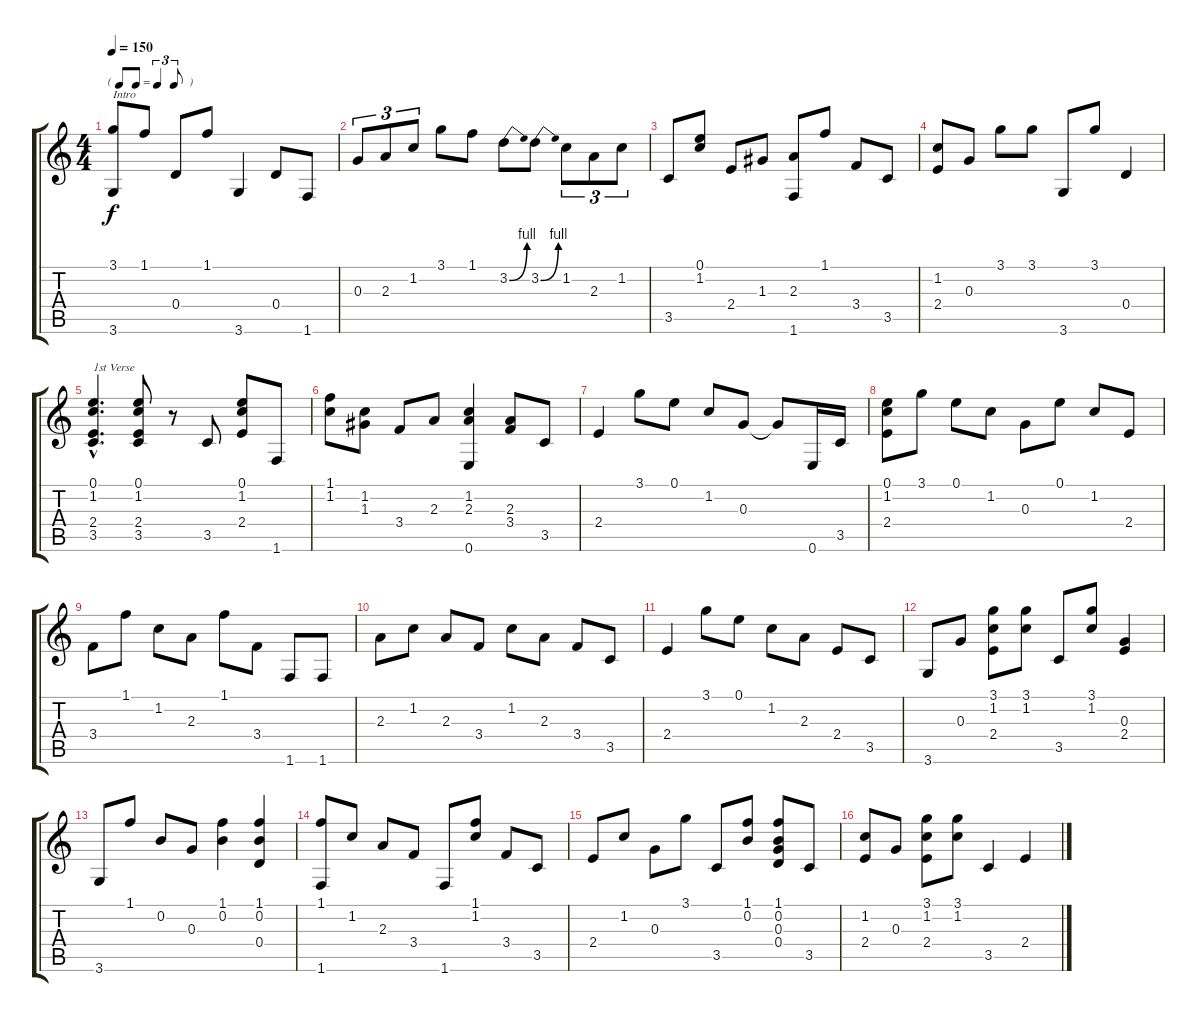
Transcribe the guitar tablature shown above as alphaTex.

\track "" {instrument acousticguitarsteel}
\staff {score tabs}
\tuning (E4 B3 G3 D3 A2 E2) {hide}
\ts (4 4)
\tf triplet8th
\tempo 150
\clef g2
\ks c
(3.1 3.6).8{txt "Intro" dy f instrument acousticguitarsteel} 1.1.8 0.4.8 1.1.8 3.6.4 0.4.8 1.6.8 |
0.3.8{tu (3 2)} 2.3.8{tu (3 2)} 1.2.8{tu (3 2)} 3.1.8 1.1.8 3.2{be (bend 0 0 60 4)}.8 3.2{be (bend 0 0 60 4)}.8 1.2.8{tu (3 2)} 2.3.8{tu (3 2)} 1.2.8{tu (3 2)} |
3.5.8 (0.1 1.2).8 2.4.8 1.3.8 (2.3 1.6).8 1.1.8 3.4.8 3.5.8 |
(1.2 2.4).8 0.3.8 3.1.8 3.1.8 3.6.8 3.1.8 0.4.4 |
(0.1{hac} 1.2{hac} 2.4{hac} 3.5{hac}).4{d txt "1st Verse"} (0.1 1.2 2.4 3.5).8 r.8 3.5.8 (0.1 1.2 2.4).8 1.6.8 |
(1.1 1.2).8 (1.2 1.3).8 3.4.8 2.3.8 (1.2 2.3 0.6).4 (2.3 3.4).8 3.5.8 |
2.4.4 3.1.8 0.1.8 1.2.8 0.3.8 0.3{t}.8 0.6.16 3.5.16 |
(0.1 1.2 2.4).8 3.1.8 0.1.8 1.2.8 0.3.8 0.1.8 1.2.8 2.4.8 |
3.4.8 1.1.8 1.2.8 2.3.8 1.1.8 3.4.8 1.6.8 1.6.8 |
2.3.8 1.2.8 2.3.8 3.4.8 1.2.8 2.3.8 3.4.8 3.5.8 |
2.4.4 3.1.8 0.1.8 1.2.8 2.3.8 2.4.8 3.5.8 |
3.6.8 0.3.8 (3.1 1.2 2.4).8 (3.1 1.2).8 3.5.8 (3.1 1.2).8 (0.3 2.4).4 |
3.6.8 1.1.8 0.2.8 0.3.8 (1.1 0.2).4 (1.1 0.2 0.4).4 |
(1.1 1.6).8 1.2.8 2.3.8 3.4.8 1.6.8 (1.1 1.2).8 3.4.8 3.5.8 |
2.4.8 1.2.8 0.3.8 3.1.8 3.5.8 (1.1 0.2).8 (1.1 0.2 0.3 0.4).8 3.5.8 |
(1.2 2.4).8 0.3.8 (3.1 1.2 2.4).8 (3.1 1.2).8 3.5.4 2.4.4
